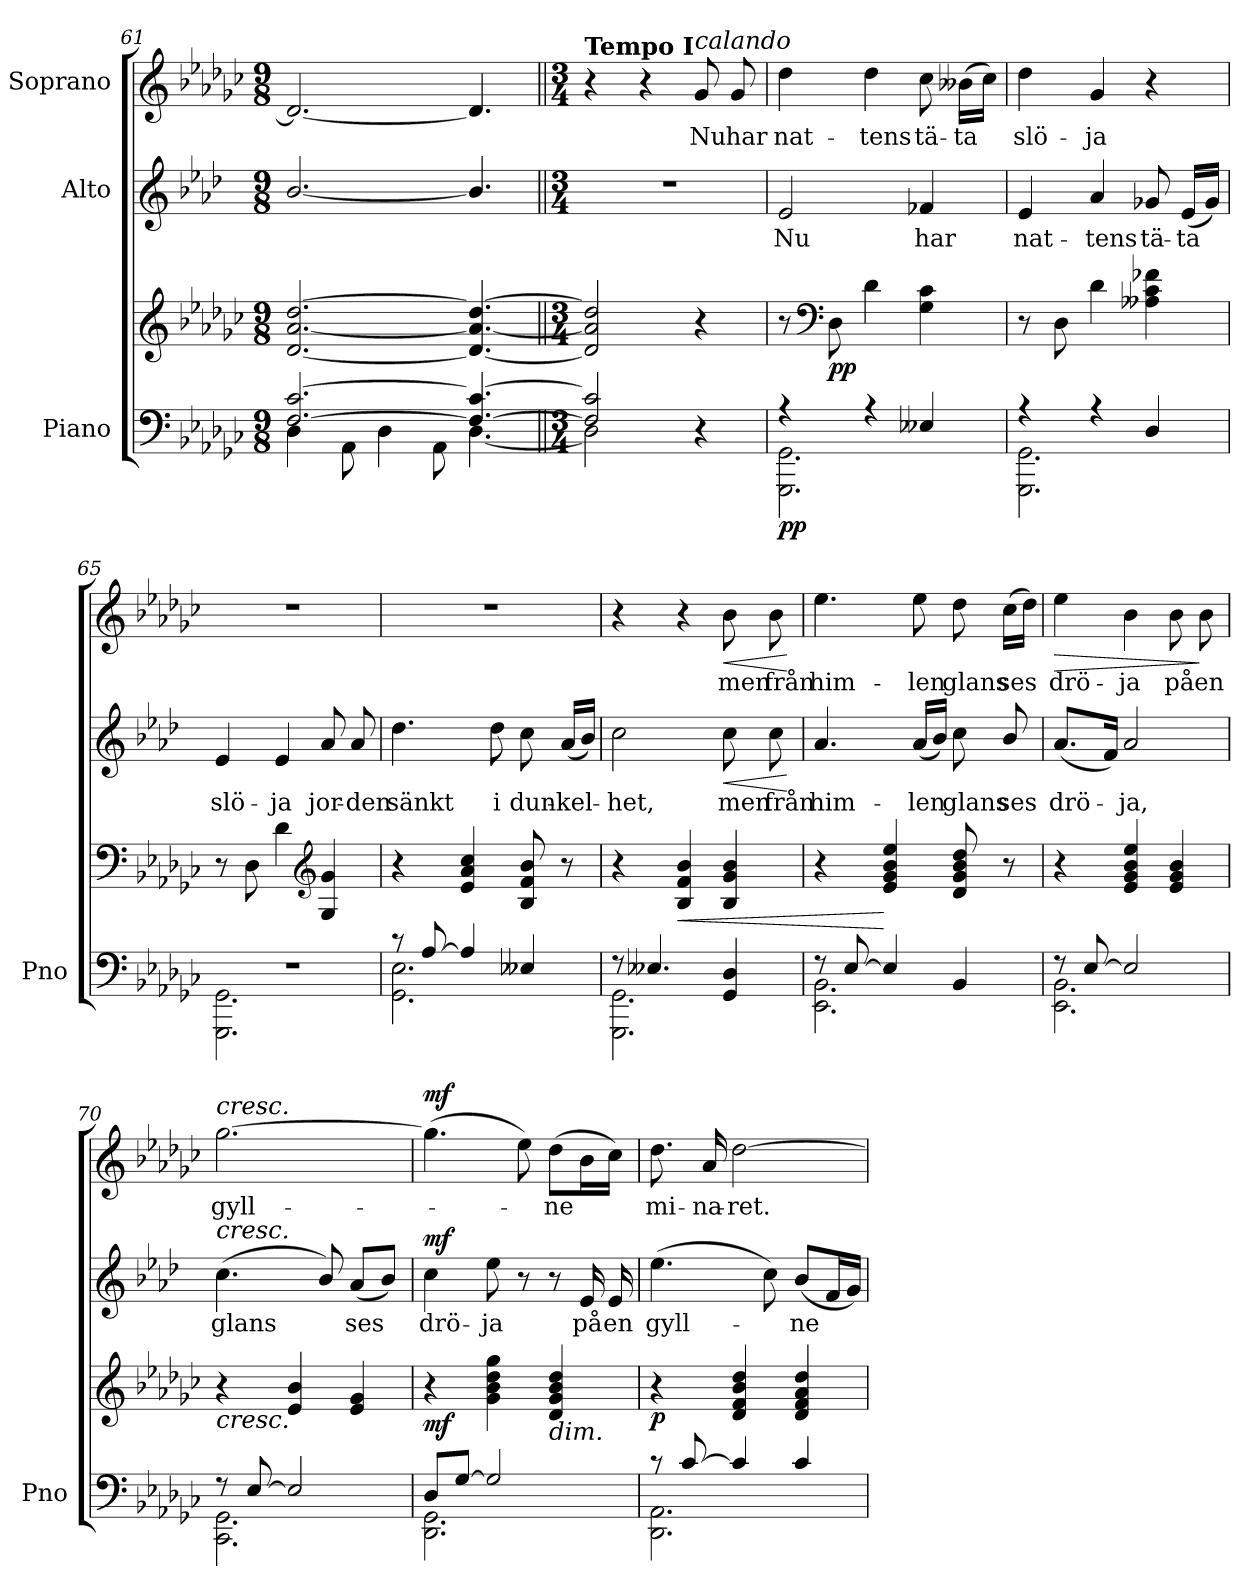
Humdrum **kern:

**kern	**kern	**dynam	**kern	**text	**dynam	**kern	**text	**dynam
*part3	*part3	*part3	*part2	*part2	*part2	*part1	*part1	*part1
*staff4	*staff3	*staff3/4	*staff2	*staff2	*staff2	*staff1	*staff1	*staff1
*I"Piano	*	*	*I"Alto	*	*	*I"Soprano	*	*
*I'Pno	*	*	*	*	*	*	*	*
*clefF4	*clefG2	*	*clefG2	*	*	*clefG2	*	*
*	*	*	*ITrd1c2	*	*	*	*	*
*k[b-e-a-d-g-c-]	*k[b-e-a-d-g-c-]	*	*k[b-e-a-d-g-c-]	*	*	*k[b-e-a-d-g-c-]	*	*
*M9/8	*M9/8	*	*M9/8	*	*	*M9/8	*	*
=61	=61	=61	=61	=61	=61	=61	=61	=61
*^	*	*	*	*	*	*	*	*
[2.F/ [2.c-/	4D-\	[<2.d-/ [2.a-/ [2.dd-/	.	[2.a-/	.	.	2.d-/_	.	.
.	8AA-\	.	.	.	.	.	.	.	.
.	4D-\	.	.	.	.	.	.	.	.
.	8AA-\	.	.	.	.	.	.	.	.
4.F/_ 4.c-/_	[4.D-\	4.d-/_ 4.a-/_ 4.dd-/_	.	4.a-/]	.	.	4.d-/]	.	.
=62||	=62||	=62||	=62||	=62||	=62||	=62||	=62||	=62||	=62||
*M3/4	*	*M3/4	*	*M3/4	*	*	*M3/4	*	*
!	!	!	!	!	!	!	!LO:TX:a:B:t=Tempo I	!	!
2F/] 2c-/]	2D-\]	2d-/] 2a-/] 2dd-/]	.	2.r	.	.	4r	.	.
.	.	.	.	.	.	.	4r	.	.
!	!	!	!	!	!	!	!LO:TX:i:t=calando	!	!
4r	4ryy	4r	.	.	.	.	8g-/	Nu	.
.	.	.	.	.	.	.	8g-/	har	.
=63	=63	=63	=63	=63	=63	=63	=63	=63	=63
!	!	!	!LO:DY:b=2	!	!	!	!	!	!
4r	2.GGG-\ 2.GG-\	8r	pp	2d-/	Nu	.	4dd-\	nat-	.
*	*	*clefF4	*	*	*	*	*	*	*
!	!	!	!LO:DY:b	!	!	!	!	!	!
.	.	8D-\	pp	.	.	.	.	.	.
4r	.	4d-\	.	.	.	.	4dd-\	-tens	.
4E--X/	.	4G-\ 4c-\	.	4e--X/	har	.	8cc-\	tä-	.
.	.	.	.	.	.	.	(16b--X\LL	-ta	.
.	.	.	.	.	.	.	16cc-\JJ)	.	.
=64	=64	=64	=64	=64	=64	=64	=64	=64	=64
4r	2.GGG-\ 2.GG-\	8r	.	4d-/	nat-	.	4dd-\	slö-	.
.	.	8D-\	.	.	.	.	.	.	.
4r	.	4d-\	.	4g-/	-tens	.	4g-/	-ja	.
4D-/	.	4A--X\ 4c-\ 4f-X\	.	8f-X/	tä-	.	4r	.	.
.	.	.	.	(16d-/LL	-ta	.	.	.	.
.	.	.	.	16f-/JJ)	.	.	.	.	.
=65	=65	=65	=65	=65	=65	=65	=65	=65	=65
2.r	2.GGG-\ 2.GG-\	8r	.	4d-/	slö-	.	2.r	.	.
.	.	8D-\	.	.	.	.	.	.	.
.	.	4d-\	.	4d-/	-ja	.	.	.	.
*	*	*clefG2	*	*	*	*	*	*	*
.	.	4G-/ 4g-/	.	8g-/	jor-	.	.	.	.
.	.	.	.	8g-/	-den	.	.	.	.
=66	=66	=66	=66	=66	=66	=66	=66	=66	=66
8r	2.GG-\ 2.E-\	4r	.	4.cc-\	sänkt	.	2.r	.	.
[8A-/	.	.	.	.	.	.	.	.	.
4A-/]	.	4e-/ 4a-/ 4cc-/	.	.	.	.	.	.	.
.	.	.	.	8cc-\	i	.	.	.	.
4E--X/	.	8B-/ 8f/ 8b-/	.	8b-\	dun-	.	.	.	.
.	.	8r	.	(16g-/LL	-kel-	.	.	.	.
.	.	.	.	16a-/JJ)	.	.	.	.	.
=67	=67	=67	=67	=67	=67	=67	=67	=67	=67
8r	2.GGG-\ 2.GG-\	4r	.	2b-\	-het,	.	4r	.	.
4.E--X/	.	.	.	.	.	.	.	.	.
!	!	!	!LO:HP:b	!	!	!	!	!	!
.	.	4B-/ 4f/ 4b-/	<	.	.	.	4r	.	.
!	!	!	!	!	!	!LO:HP:b	!	!	!LO:HP:b
4GG-/ 4D-/	.	4B-/ 4g-/ 4b-/	.	8b-\	men	<	8b-\	men	<
.	.	.	.	8b-\	från	.	8b-\	från	.
*v	*v	*	*	*	*	*	*	*	*
.	.	.	.	.	[	.	.	[
=68	=68	=68	=68	=68	=68	=68	=68	=68
*^	*	*	*	*	*	*	*	*
8r	2.EE-\ 2.BB-\	4r	.	4.g-/	him-	.	4.ee-\	him-	.
[8E-/	.	.	.	.	.	.	.	.	.
4E-/]	.	4e-/ 4g-/ 4b-/ 4ee-/	[	.	.	.	.	.	.
.	.	.	.	(16g-/LL	-len	.	8ee-\	-len	.
.	.	.	.	16a-/JJ)	.	.	.	.	.
4BB-/	.	8d-/ 8g-/ 8b-/ 8dd-/	.	8b-\	glans	.	8dd-\	glans	.
.	.	8r	.	8a-/	ses	.	(16cc-\LL	ses	.
.	.	.	.	.	.	.	16dd-\JJ)	.	.
=69	=69	=69	=69	=69	=69	=69	=69	=69	=69
!	!	!	!	!	!	!	!	!	!LO:HP:b
8r	2.EE-\ 2.BB-\	4r	.	(8.g-/L	drö-	.	4ee-\	drö-	>
[8E-/	.	.	.	.	.	.	.	.	.
.	.	.	.	16e-/Jk)	.	.	.	.	.
2E-/]	.	4e-/ 4g-/ 4b-/ 4ee-/	.	2g-/	-ja,	.	4b-\	-ja	.
.	.	4e-/ 4g-/ 4b-/	.	.	.	.	8b-\	på	.
.	.	.	.	.	.	.	8b-\	en	]
=70	=70	=70	=70	=70	=70	=70	=70	=70	=70
!	!	!	!	!	!	!	!LO:TX:a:i:t=cresc.	!	!
!	!	!	!	!LO:TX:a:i:t=cresc.	!	!	!	!	!
!	!	!LO:TX:b:i:t=cresc.	!	!	!	!	!	!	!
8r	2.CC-\ 2.GG-\	4r	.	(4.b-\	glans	.	[2.gg-\	gyll-	.
[8E-/	.	.	.	.	.	.	.	.	.
2E-/]	.	4e-/ 4b-/	.	.	.	.	.	.	.
.	.	.	.	8a-/)	.	.	.	.	.
.	.	4e-/ 4g-/	.	(8g-/L	ses	.	.	.	.
.	.	.	.	8a-/J)	.	.	.	.	.
=71	=71	=71	=71	=71	=71	=71	=71	=71	=71
!	!	!	!LO:DY:b	!	!	!LO:DY:a	!	!	!LO:DY:a
8D-/L	2.DD-\ 2.GG-\	4r	mf	4b-\	drö-	mf	(4.gg-\]	.	mf
[8G-/J	.	.	.	.	.	.	.	.	.
2G-/]	.	4g-\ 4b-\ 4dd-\ 4gg-\	.	8dd-\	-ja	.	.	.	.
.	.	.	.	8r	.	.	8ee-\)	.	.
!	!	!LO:TX:b:i:t=dim.	!	!	!	!	!	!	!
.	.	4d-/ 4g-/ 4b-/ 4dd-/	.	8r	.	.	(8dd-\L	-ne	.
.	.	.	.	16d-/	på	.	16b-\L	.	.
.	.	.	.	16d-/	en	.	16cc-\JJ)	.	.
=72	=72	=72	=72	=72	=72	=72	=72	=72	=72
!	!	!	!LO:DY:b	!	!	!	!	!	!
8r	2.DD-\ 2.AA-\	4r	p	(4.dd-\	gyll-	.	8.dd-\	mi-	.
[8c-/	.	.	.	.	.	.	.	.	.
.	.	.	.	.	.	.	16a-/	-na-	.
4c-/]	.	4d-/ 4f/ 4b-/ 4dd-/	.	.	.	.	[2dd-\	-ret.	.
.	.	.	.	8b-\)	.	.	.	.	.
4c-/	.	4d-/ 4f/ 4a-/ 4dd-/	.	(8a-/L	-ne	.	.	.	.
.	.	.	.	16e-/L	.	.	.	.	.
.	.	.	.	16f/JJ)	.	.	.	.	.
*v	*v	*	*	*	*	*	*	*	*
=	=	=	=	=	=	=	=	=
*-	*-	*-	*-	*-	*-	*-	*-	*-
